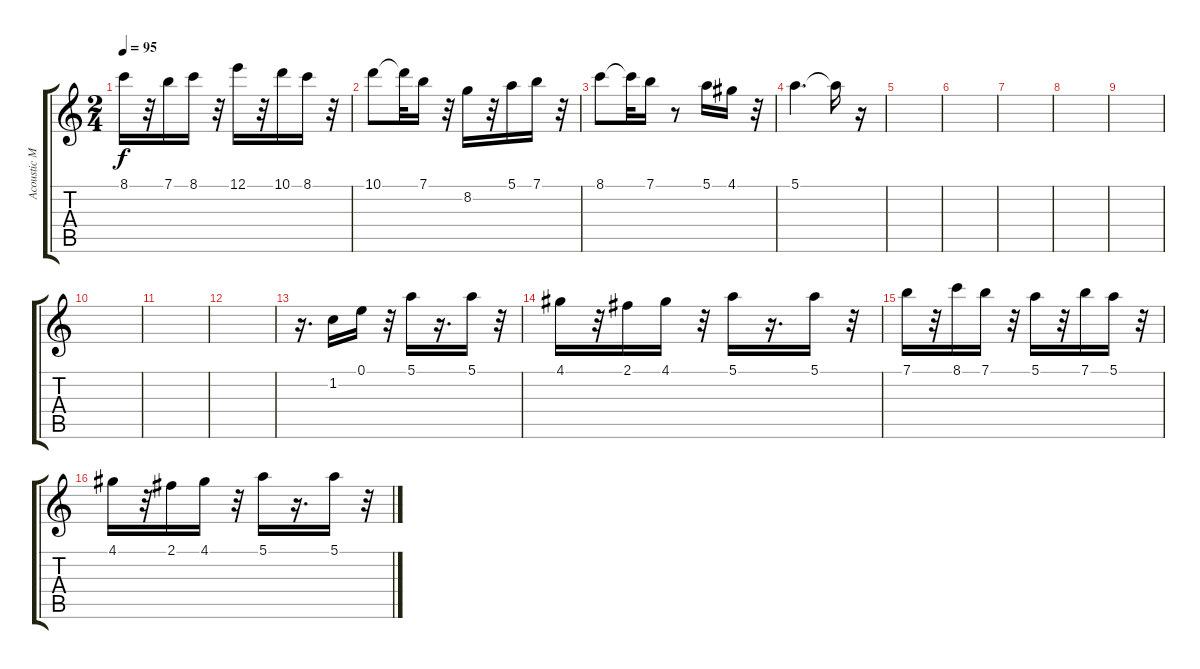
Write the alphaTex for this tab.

\track ("Acoustic MIDI 3" "Acoustic M") {instrument acousticguitarnylon}
\staff {score tabs}
\tuning (E4 B3 G3 E3 B2 E2) {hide}
\ts (2 4)
\tempo 95
\clef g2
\ks c
8.1.16{dy f} r.32 7.1.16 8.1.16 r.32 12.1.16 r.32 10.1.16 8.1.16 r.32 |
10.1.8 10.1{t}.32 7.1.16 r.32 8.2.16 r.32 5.1.16 7.1.16 r.32 |
8.1.8 8.1{t}.32 7.1.16 r.8 5.1.16 4.1.16 r.32 |
5.1.4{d} 5.1{t}.16 r.16 |
|
|
|
|
|
|
|
|
r.16{d} 1.2.16 0.1.16 r.32 5.1.16 r.16{d} 5.1.16 r.32 |
4.1.16 r.32 2.1.16 4.1.16 r.32 5.1.16 r.16{d} 5.1.16 r.32 |
7.1.16 r.32 8.1.16 7.1.16 r.32 5.1.16 r.32 7.1.16 5.1.16 r.32 |
4.1.16 r.32 2.1.16 4.1.16 r.32 5.1.16 r.16{d} 5.1.16 r.32
